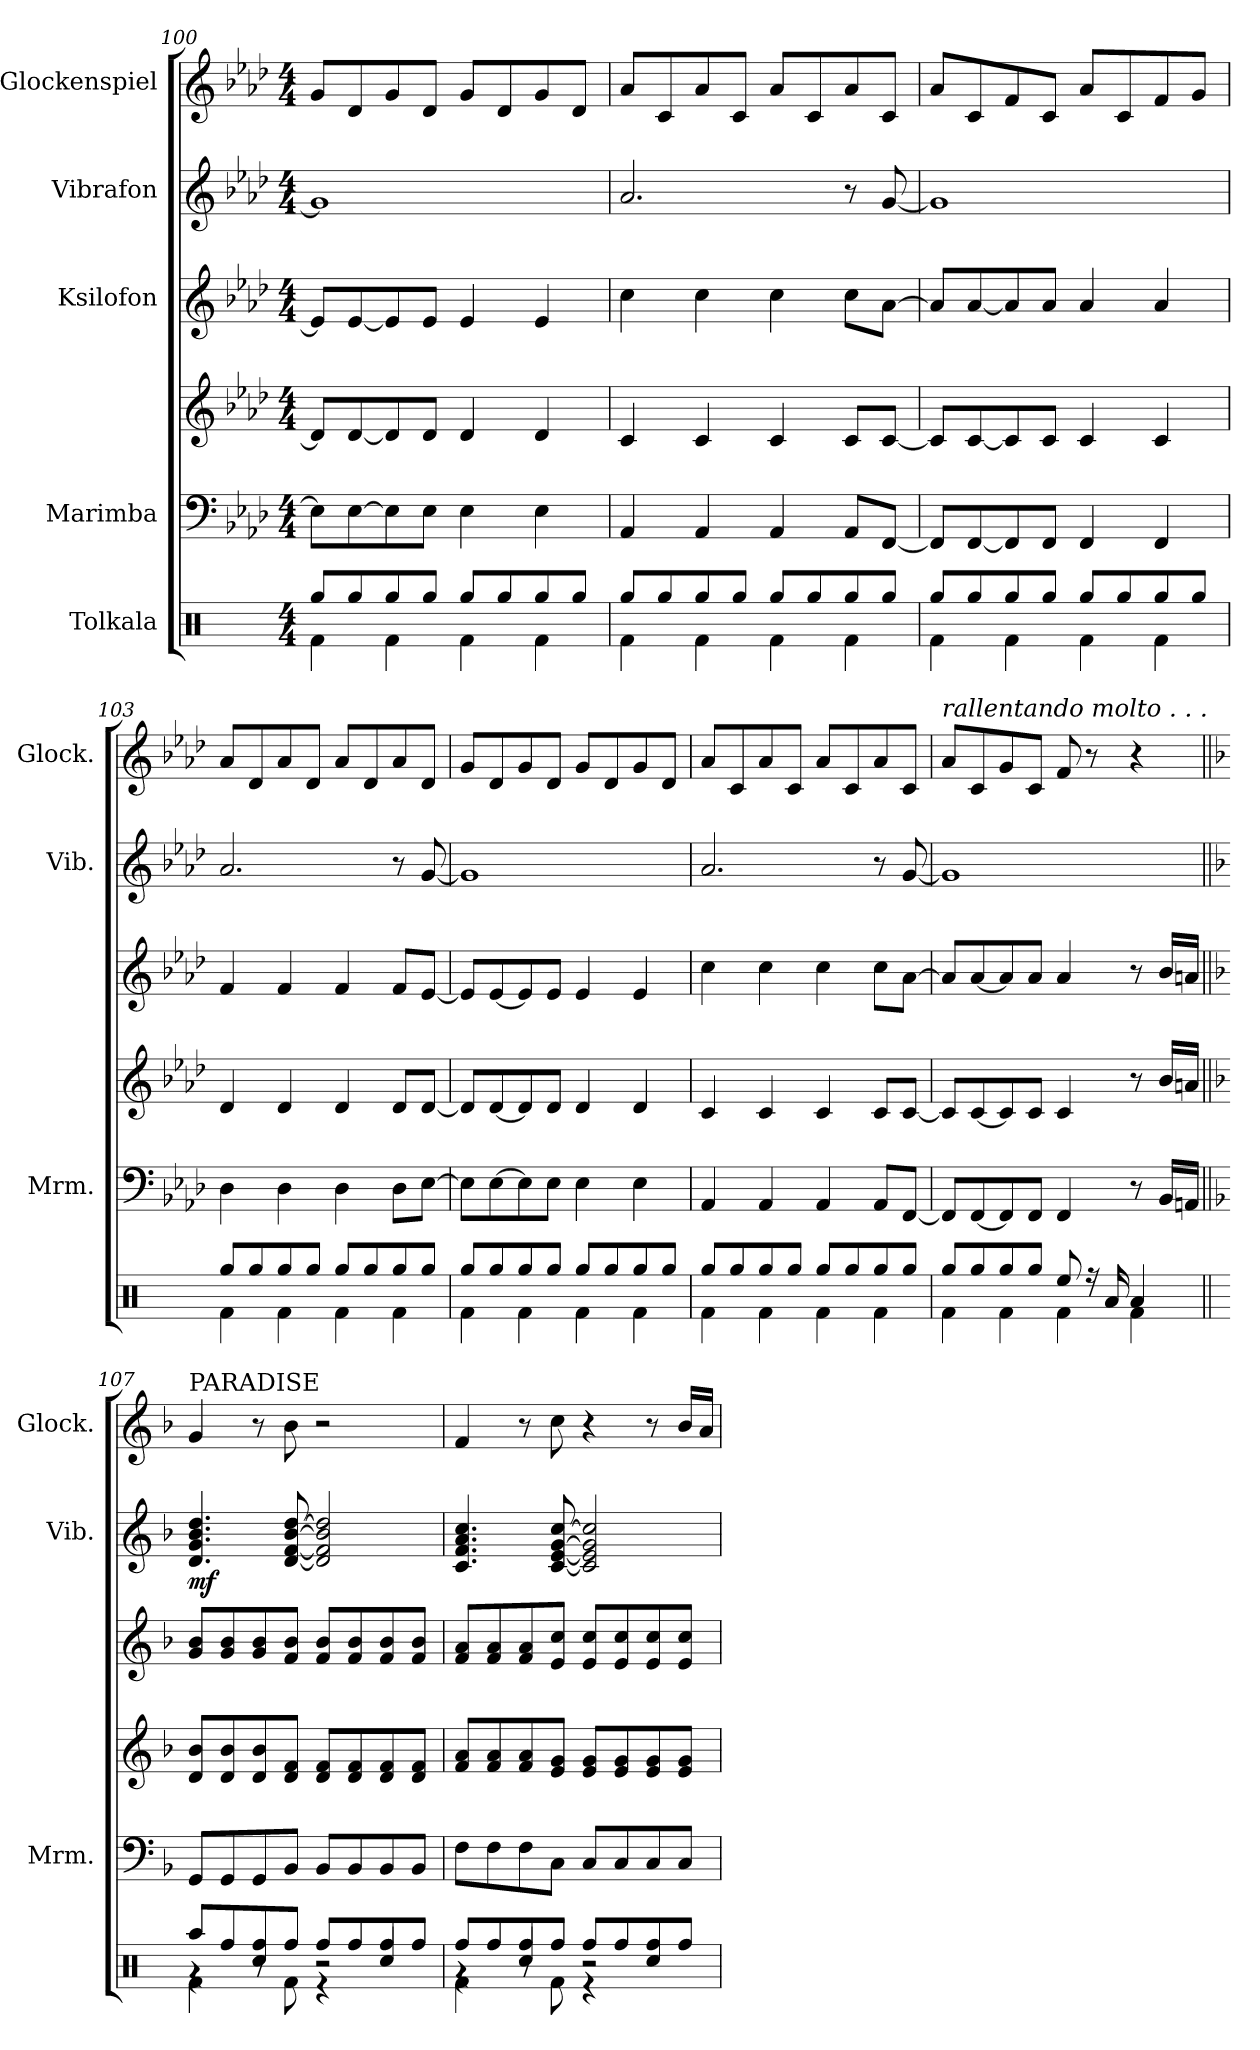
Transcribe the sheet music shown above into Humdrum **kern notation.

**kern	**kern	**kern	**kern	**kern	**dynam	**kern
*part5	*part4	*part4	*part3	*part2	*part2	*part1
*staff6	*staff5	*staff4	*staff3	*staff2	*staff2	*staff1
*I"Tolkala	*I"Marimba	*	*I"Ksilofon	*I"Vibrafon	*	*I"Glockenspiel
*	*I'Mrm.	*	*	*I'Vib.	*	*I'Glock.
!!LO:PB:g=z
*clefX	*clefF4	*clefG2	*clefG2	*clefG2	*	*clefG2
*	*	*	*ITrd-7c-12	*	*	*ITrd-14c-24
*k[]	*k[b-e-a-d-]	*k[b-e-a-d-]	*k[b-e-a-d-]	*k[b-e-a-d-]	*	*k[b-e-a-d-]
*M4/4	*M4/4	*M4/4	*M4/4	*M4/4	*	*M4/4
=100	=100	=100	=100	=100	=100	=100
*^	*	*	*	*	*	*
8Rgg/L	4Rf\	8E-\L]	8d-/L]	8ee-/L]	1g]	.	8ggg/L
8Rgg/	.	[8E-\	[8d-/	[8ee-/	.	.	8ddd-/
8Rgg/	4Rf\	8E-\]	8d-/]	8ee-/]	.	.	8ggg/
8Rgg/J	.	8E-\J	8d-/J	8ee-/J	.	.	8ddd-/J
8Rgg/L	4Rf\	4E-\	4d-/	4ee-/	.	.	8ggg/L
8Rgg/	.	.	.	.	.	.	8ddd-/
8Rgg/	4Rf\	4E-\	4d-/	4ee-/	.	.	8ggg/
8Rgg/J	.	.	.	.	.	.	8ddd-/J
=101	=101	=101	=101	=101	=101	=101	=101
8Rgg/L	4Rf\	4AA-/	4c/	4ccc\	2.a-/	.	8aaa-/L
8Rgg/	.	.	.	.	.	.	8ccc/
8Rgg/	4Rf\	4AA-/	4c/	4ccc\	.	.	8aaa-/
8Rgg/J	.	.	.	.	.	.	8ccc/J
8Rgg/L	4Rf\	4AA-/	4c/	4ccc\	.	.	8aaa-/L
8Rgg/	.	.	.	.	.	.	8ccc/
8Rgg/	4Rf\	8AA-/L	8c/L	8ccc\L	8r	.	8aaa-/
8Rgg/J	.	[8FF/J	[8c/J	[8aa-\J	[8g/	.	8ccc/J
=102	=102	=102	=102	=102	=102	=102	=102
8Rgg/L	4Rf\	8FF/L]	8c/L]	8aa-/L]	1g]	.	8aaa-/L
8Rgg/	.	[8FF/	[8c/	[8aa-/	.	.	8ccc/
8Rgg/	4Rf\	8FF/]	8c/]	8aa-/]	.	.	8fff/
8Rgg/J	.	8FF/J	8c/J	8aa-/J	.	.	8ccc/J
8Rgg/L	4Rf\	4FF/	4c/	4aa-/	.	.	8aaa-/L
8Rgg/	.	.	.	.	.	.	8ccc/
8Rgg/	4Rf\	4FF/	4c/	4aa-/	.	.	8fff/
8Rgg/J	.	.	.	.	.	.	8ggg/J
=103	=103	=103	=103	=103	=103	=103	=103
8Rgg/L	4Rf\	4D-\	4d-/	4ff/	2.a-/	.	8aaa-/L
8Rgg/	.	.	.	.	.	.	8ddd-/
8Rgg/	4Rf\	4D-\	4d-/	4ff/	.	.	8aaa-/
8Rgg/J	.	.	.	.	.	.	8ddd-/J
8Rgg/L	4Rf\	4D-\	4d-/	4ff/	.	.	8aaa-/L
8Rgg/	.	.	.	.	.	.	8ddd-/
8Rgg/	4Rf\	8D-\L	8d-/L	8ff/L	8r	.	8aaa-/
8Rgg/J	.	[8E-\J	[8d-/J	[8ee-/J	[8g/	.	8ddd-/J
!!LO:LB:g=z
=104	=104	=104	=104	=104	=104	=104	=104
8Rgg/L	4Rf\	8E-\L]	8d-/L]	8ee-/L]	1g]	.	8ggg/L
8Rgg/	.	[8E-\	[8d-/	[8ee-/	.	.	8ddd-/
8Rgg/	4Rf\	8E-\]	8d-/]	8ee-/]	.	.	8ggg/
8Rgg/J	.	8E-\J	8d-/J	8ee-/J	.	.	8ddd-/J
8Rgg/L	4Rf\	4E-\	4d-/	4ee-/	.	.	8ggg/L
8Rgg/	.	.	.	.	.	.	8ddd-/
8Rgg/	4Rf\	4E-\	4d-/	4ee-/	.	.	8ggg/
8Rgg/J	.	.	.	.	.	.	8ddd-/J
=105	=105	=105	=105	=105	=105	=105	=105
8Rgg/L	4Rf\	4AA-/	4c/	4ccc\	2.a-/	.	8aaa-/L
8Rgg/	.	.	.	.	.	.	8ccc/
8Rgg/	4Rf\	4AA-/	4c/	4ccc\	.	.	8aaa-/
8Rgg/J	.	.	.	.	.	.	8ccc/J
8Rgg/L	4Rf\	4AA-/	4c/	4ccc\	.	.	8aaa-/L
8Rgg/	.	.	.	.	.	.	8ccc/
8Rgg/	4Rf\	8AA-/L	8c/L	8ccc\L	8r	.	8aaa-/
8Rgg/J	.	[8FF/J	[8c/J	[8aa-\J	[8g/	.	8ccc/J
=106	=106	=106	=106	=106	=106	=106	=106
!	!	!	!	!	!	!	!LO:TX:a:i:t=rallentando molto   .   .   .
8Rgg/L	4Rf\	8FF/L]	8c/L]	8aa-/L]	1g]	.	8aaa-/L
8Rgg/	.	[8FF/	[8c/	[8aa-/	.	.	8ccc/
8Rgg/	4Rf\	8FF/]	8c/]	8aa-/]	.	.	8ggg/
8Rgg/J	.	8FF/J	8c/J	8aa-/J	.	.	8ccc/J
8Ree/	4Rf\	4FF/	4c/	4aa-/	.	.	8fff/
16r	.	.	.	.	.	.	8r
16Ra/	.	.	.	.	.	.	.
4Ra/	4Rf\	8r	8r	8r	.	.	4r
.	.	16BB-/LL	16b-/LL	16bb-/LL	.	.	.
.	.	16AAn/JJ	16an/JJ	16aan/JJ	.	.	.
*v	*v	*	*	*	*	*	*
!!LO:PB:g=z
=107||	=107||	=107||	=107||	=107||	=107||	=107||
*	*k[b-]	*k[b-]	*k[b-]	*k[b-]	*	*k[b-]
*	*	*	*	*	*	*MM85
*^	*	*	*	*	*	*
*	*^	*	*	*	*	*	*
!	!	!	!	!	!	!	!	!LO:TX:a:t=PARADISE
!	!	!	!	!	!	!	!LO:DY:b	!
4rg	4Rf\	8Raa/L	8GG/L	8d/ 8b-/L	8gg/ 8bb-/L	4.d/ 4.g/ 4.b-/ 4.dd/	mf	4ggg/
.	.	8Rff/	8GG/	8d/ 8b-/	8gg/ 8bb-/	.	.	.
4Rcc/	8r	8Rff/	8GG/	8d/ 8b-/	8gg/ 8bb-/	.	.	8r
.	8Rf\	8Rff/J	8BB-/J	8d/ 8f/J	8ff/ 8bb-/J	[8d/ [8f/ [8b-/ [8dd/	.	8bbb-\
4re	2r	8Rff/L	8BB-/L	8d/ 8f/L	8ff/ 8bb-/L	2d/] 2f/] 2b-/] 2dd/]	.	2r
.	.	8Rff/	8BB-/	8d/ 8f/	8ff/ 8bb-/	.	.	.
4Rcc/	.	8Rff/	8BB-/	8d/ 8f/	8ff/ 8bb-/	.	.	.
.	.	8Rff/J	8BB-/J	8d/ 8f/J	8ff/ 8bb-/J	.	.	.
=108	=108	=108	=108	=108	=108	=108	=108	=108
4rg	4Rf\	8Rff/L	8F\L	8f/ 8a/L	8ff/ 8aa/L	4.c/ 4.f/ 4.a/ 4.cc/	.	4fff/
.	.	8Rff/	8F\	8f/ 8a/	8ff/ 8aa/	.	.	.
4Rcc/	8r	8Rff/	8F\	8f/ 8a/	8ff/ 8aa/	.	.	8r
.	8Rf\	8Rff/J	8C\J	8e/ 8g/J	8ee/ 8ccc/J	[8c/ [8e/ [8g/ [8cc/	.	8cccc\
4re	2r	8Rff/L	8C/L	8e/ 8g/L	8ee/ 8ccc/L	2c/] 2e/] 2g/] 2cc/]	.	4r
.	.	8Rff/	8C/	8e/ 8g/	8ee/ 8ccc/	.	.	.
4Rcc/	.	8Rff/	8C/	8e/ 8g/	8ee/ 8ccc/	.	.	8r
.	.	8Rff/J	8C/J	8e/ 8g/J	8ee/ 8ccc/J	.	.	16bbb-/LL
.	.	.	.	.	.	.	.	16aaa/JJ
*v	*v	*v	*	*	*	*	*	*
=	=	=	=	=	=	=
*-	*-	*-	*-	*-	*-	*-
